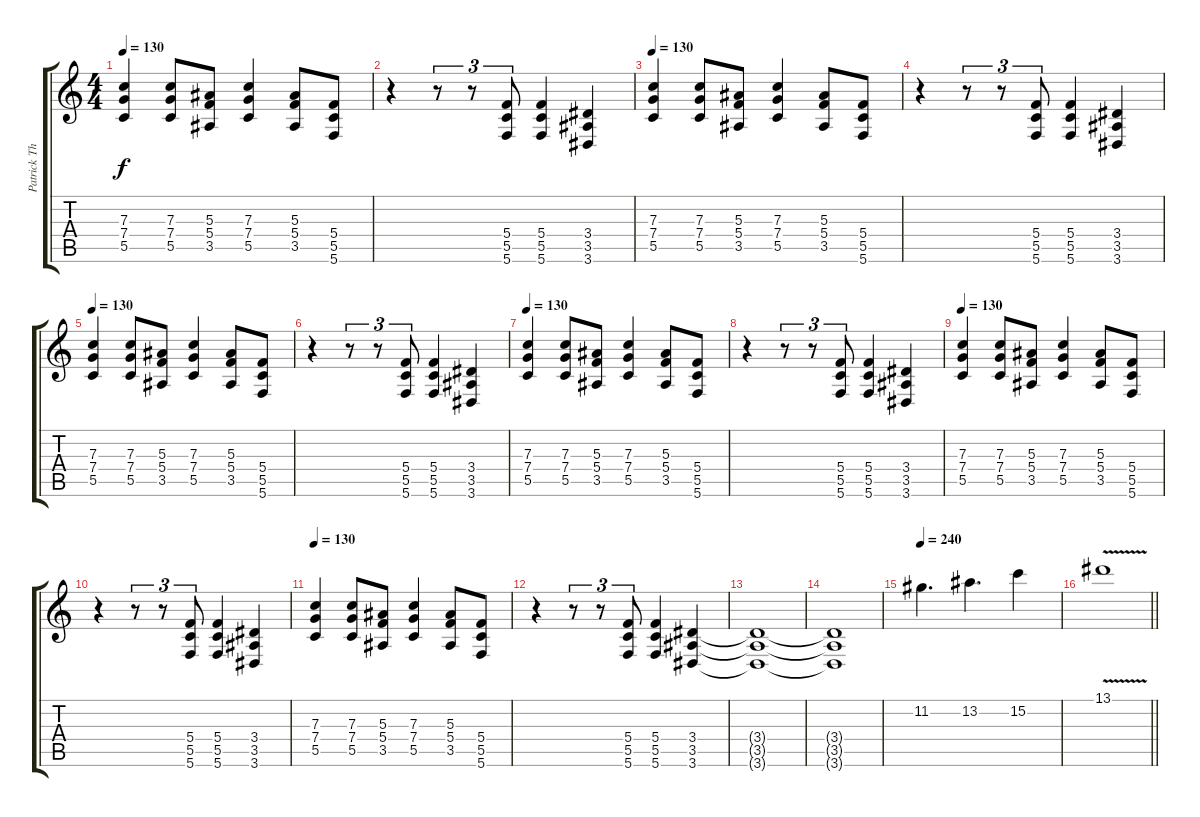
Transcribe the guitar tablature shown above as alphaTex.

\track ("Patrick Thompson - Guitar Harmonic" "Patrick Th") {instrument overdrivenguitar}
\staff {score tabs}
\tuning (D4 A3 F3 C3 G2 C2) {hide}
\ts (4 4)
\tempo 130
\clef g2
\ks c
(7.3 7.4 5.5).4{dy f} (7.3 7.4 5.5).8 (5.3 5.4 3.5).8 (7.3 7.4 5.5).4 (5.3 5.4 3.5).8 (5.4 5.5 5.6).8 |
r.4 r.8{tu (3 2)} r.8{tu (3 2)} (5.4 5.5 5.6).8{tu (3 2)} (5.4 5.5 5.6).4 (3.4 3.5 3.6).4 |
\tempo 130
(7.3 7.4 5.5).4 (7.3 7.4 5.5).8 (5.3 5.4 3.5).8 (7.3 7.4 5.5).4 (5.3 5.4 3.5).8 (5.4 5.5 5.6).8 |
r.4 r.8{tu (3 2)} r.8{tu (3 2)} (5.4 5.5 5.6).8{tu (3 2)} (5.4 5.5 5.6).4 (3.4 3.5 3.6).4 |
\tempo 130
(7.3 7.4 5.5).4 (7.3 7.4 5.5).8 (5.3 5.4 3.5).8 (7.3 7.4 5.5).4 (5.3 5.4 3.5).8 (5.4 5.5 5.6).8 |
r.4 r.8{tu (3 2)} r.8{tu (3 2)} (5.4 5.5 5.6).8{tu (3 2)} (5.4 5.5 5.6).4 (3.4 3.5 3.6).4 |
\tempo 130
(7.3 7.4 5.5).4 (7.3 7.4 5.5).8 (5.3 5.4 3.5).8 (7.3 7.4 5.5).4 (5.3 5.4 3.5).8 (5.4 5.5 5.6).8 |
r.4 r.8{tu (3 2)} r.8{tu (3 2)} (5.4 5.5 5.6).8{tu (3 2)} (5.4 5.5 5.6).4 (3.4 3.5 3.6).4 |
\tempo 130
(7.3 7.4 5.5).4 (7.3 7.4 5.5).8 (5.3 5.4 3.5).8 (7.3 7.4 5.5).4 (5.3 5.4 3.5).8 (5.4 5.5 5.6).8 |
r.4 r.8{tu (3 2)} r.8{tu (3 2)} (5.4 5.5 5.6).8{tu (3 2)} (5.4 5.5 5.6).4 (3.4 3.5 3.6).4 |
\tempo 130
(7.3 7.4 5.5).4 (7.3 7.4 5.5).8 (5.3 5.4 3.5).8 (7.3 7.4 5.5).4 (5.3 5.4 3.5).8 (5.4 5.5 5.6).8 |
r.4 r.8{tu (3 2)} r.8{tu (3 2)} (5.4 5.5 5.6).8{tu (3 2)} (5.4 5.5 5.6).4 (3.4 3.5 3.6).4 |
(3.4{t} 3.5{t} 3.6{t}).1{volume 0} |
(3.4{t} 3.5{t} 3.6{t}).1 |
\tempo 240
11.2.4{d volume 11} 13.2.4{d} 15.2.4 |
\barLineRight lightlight
13.1{v}.1
